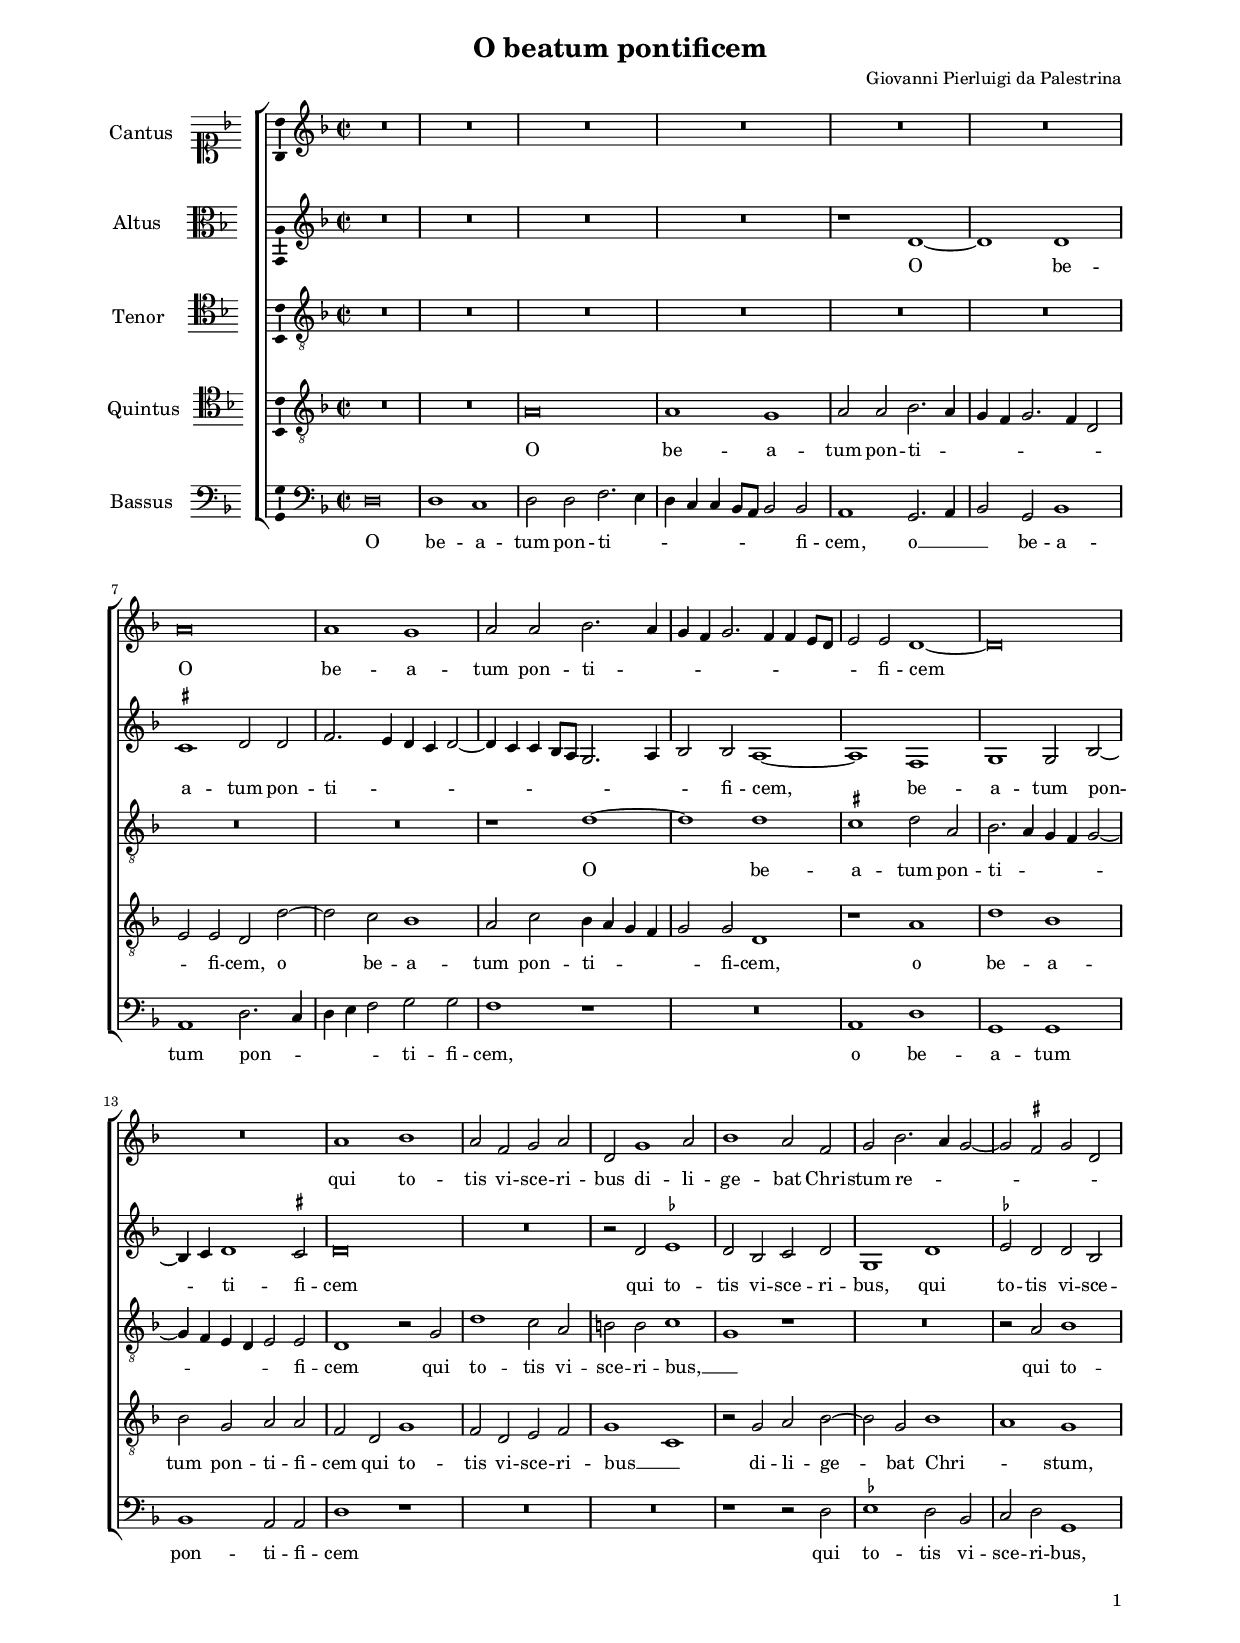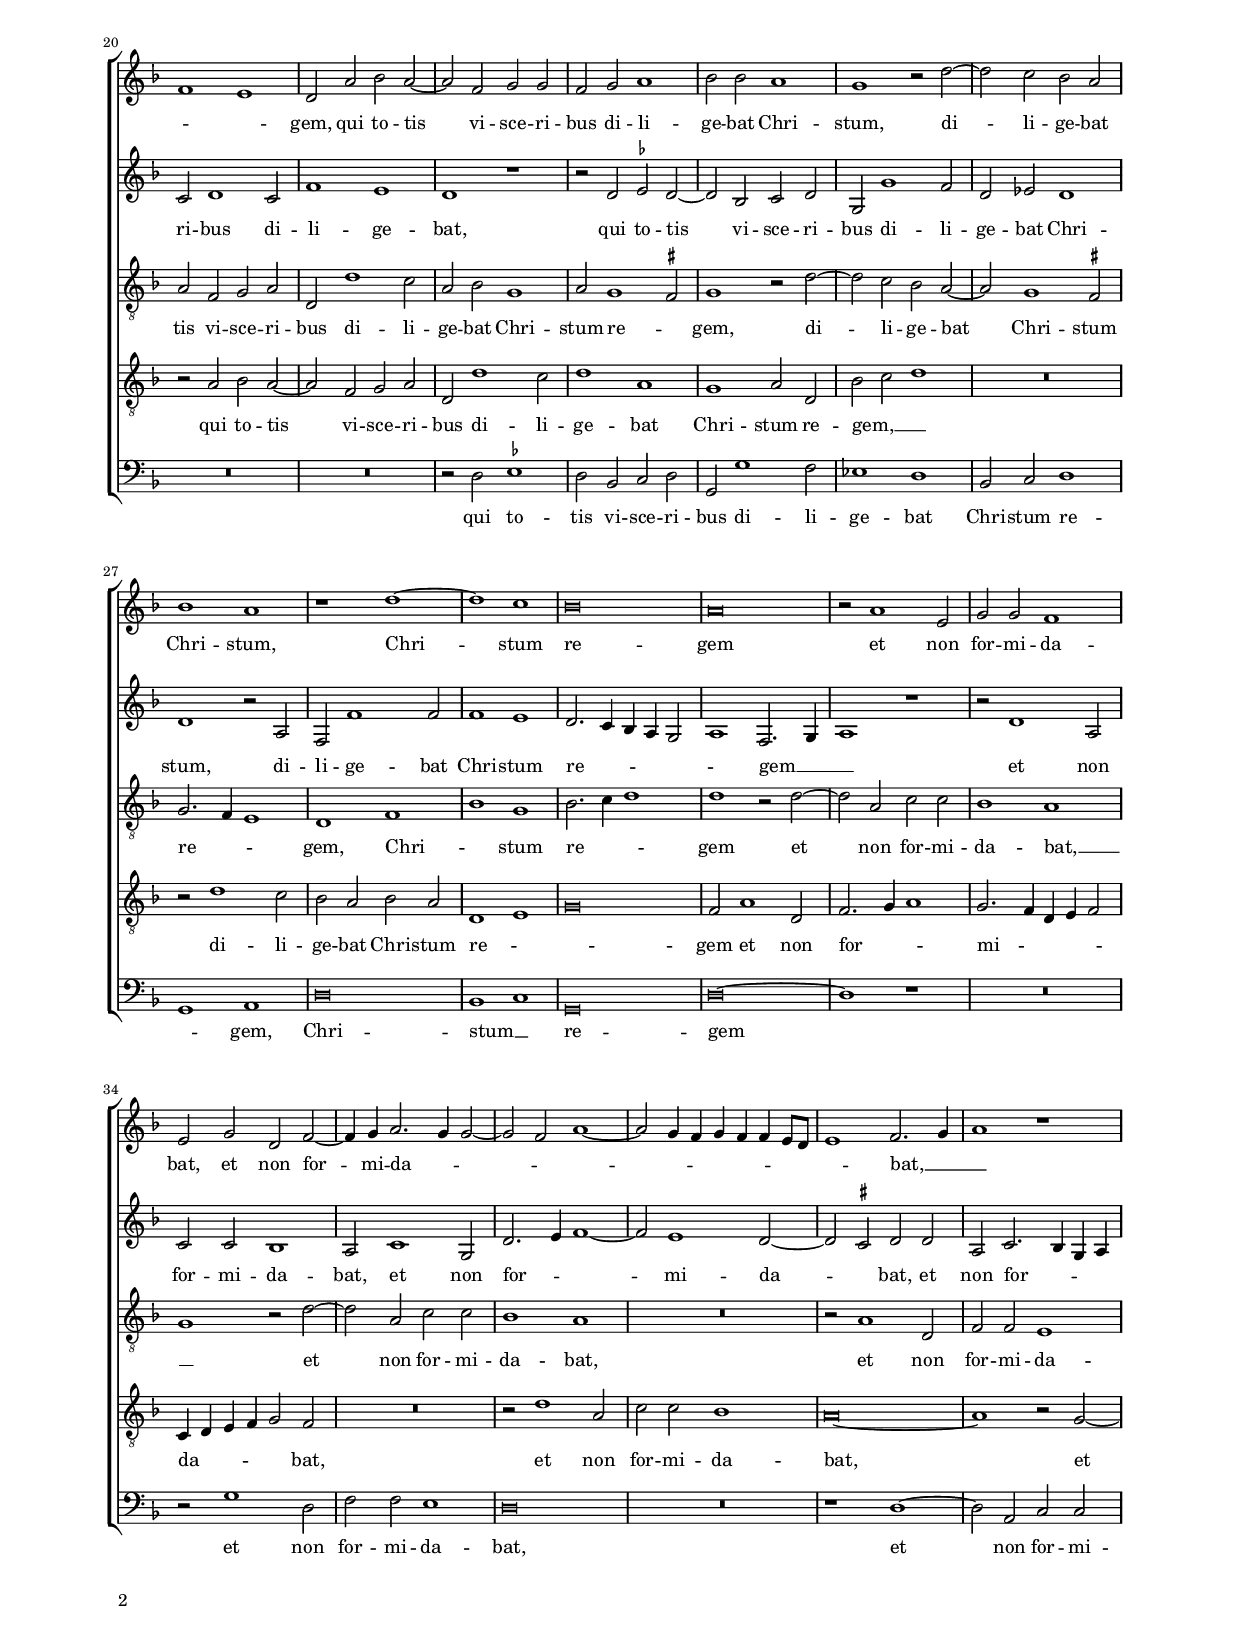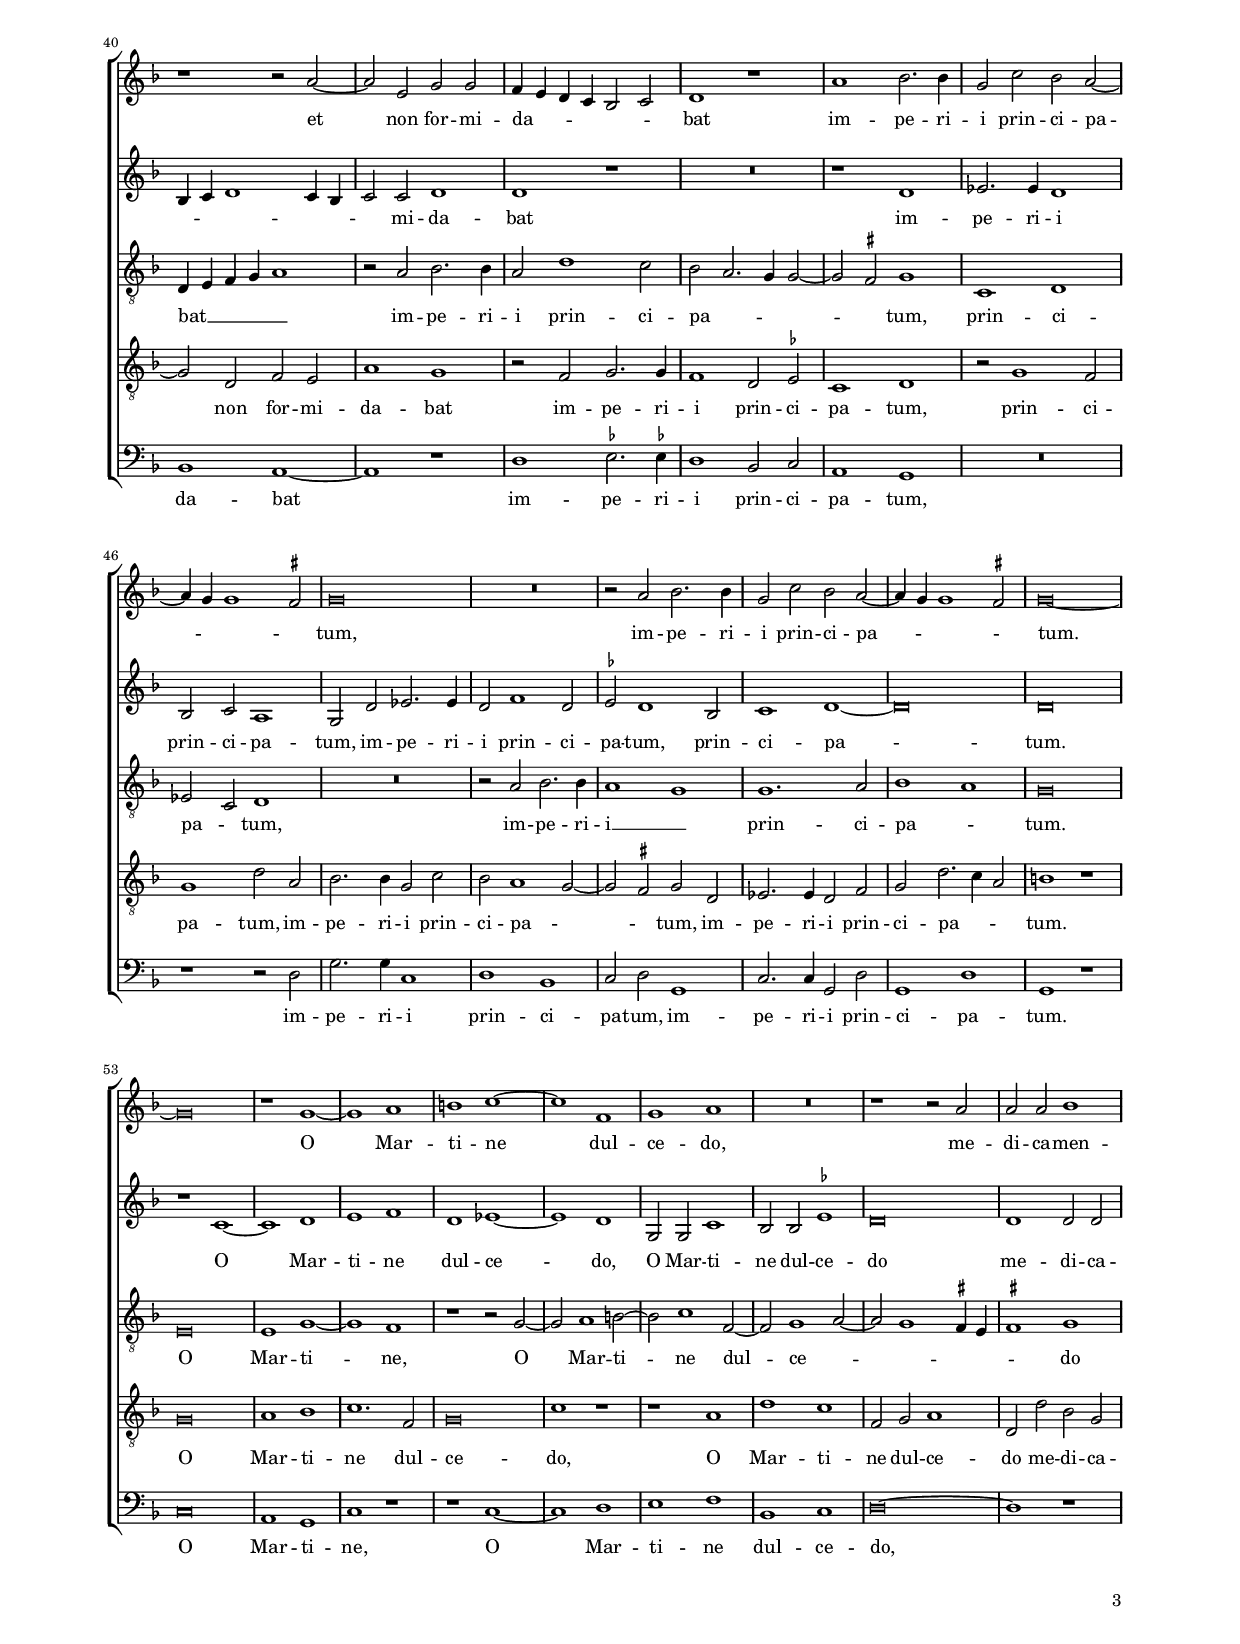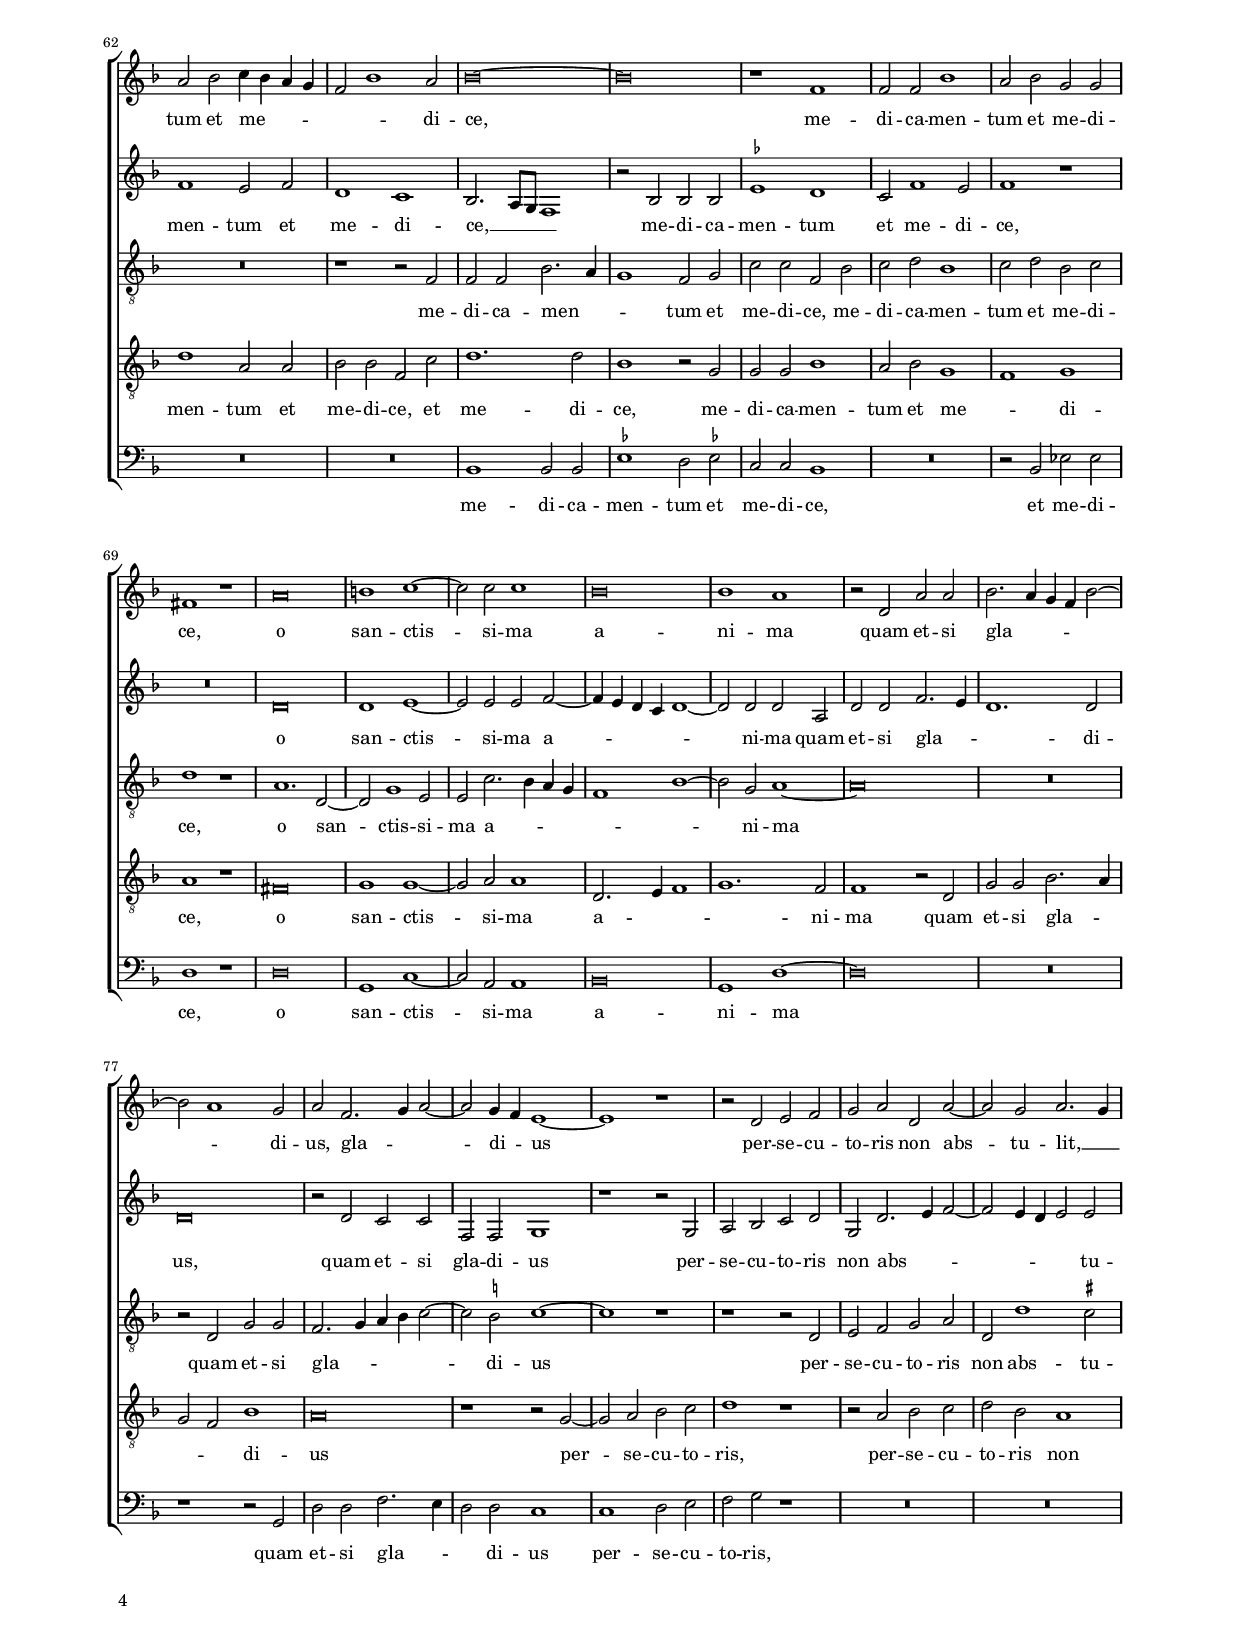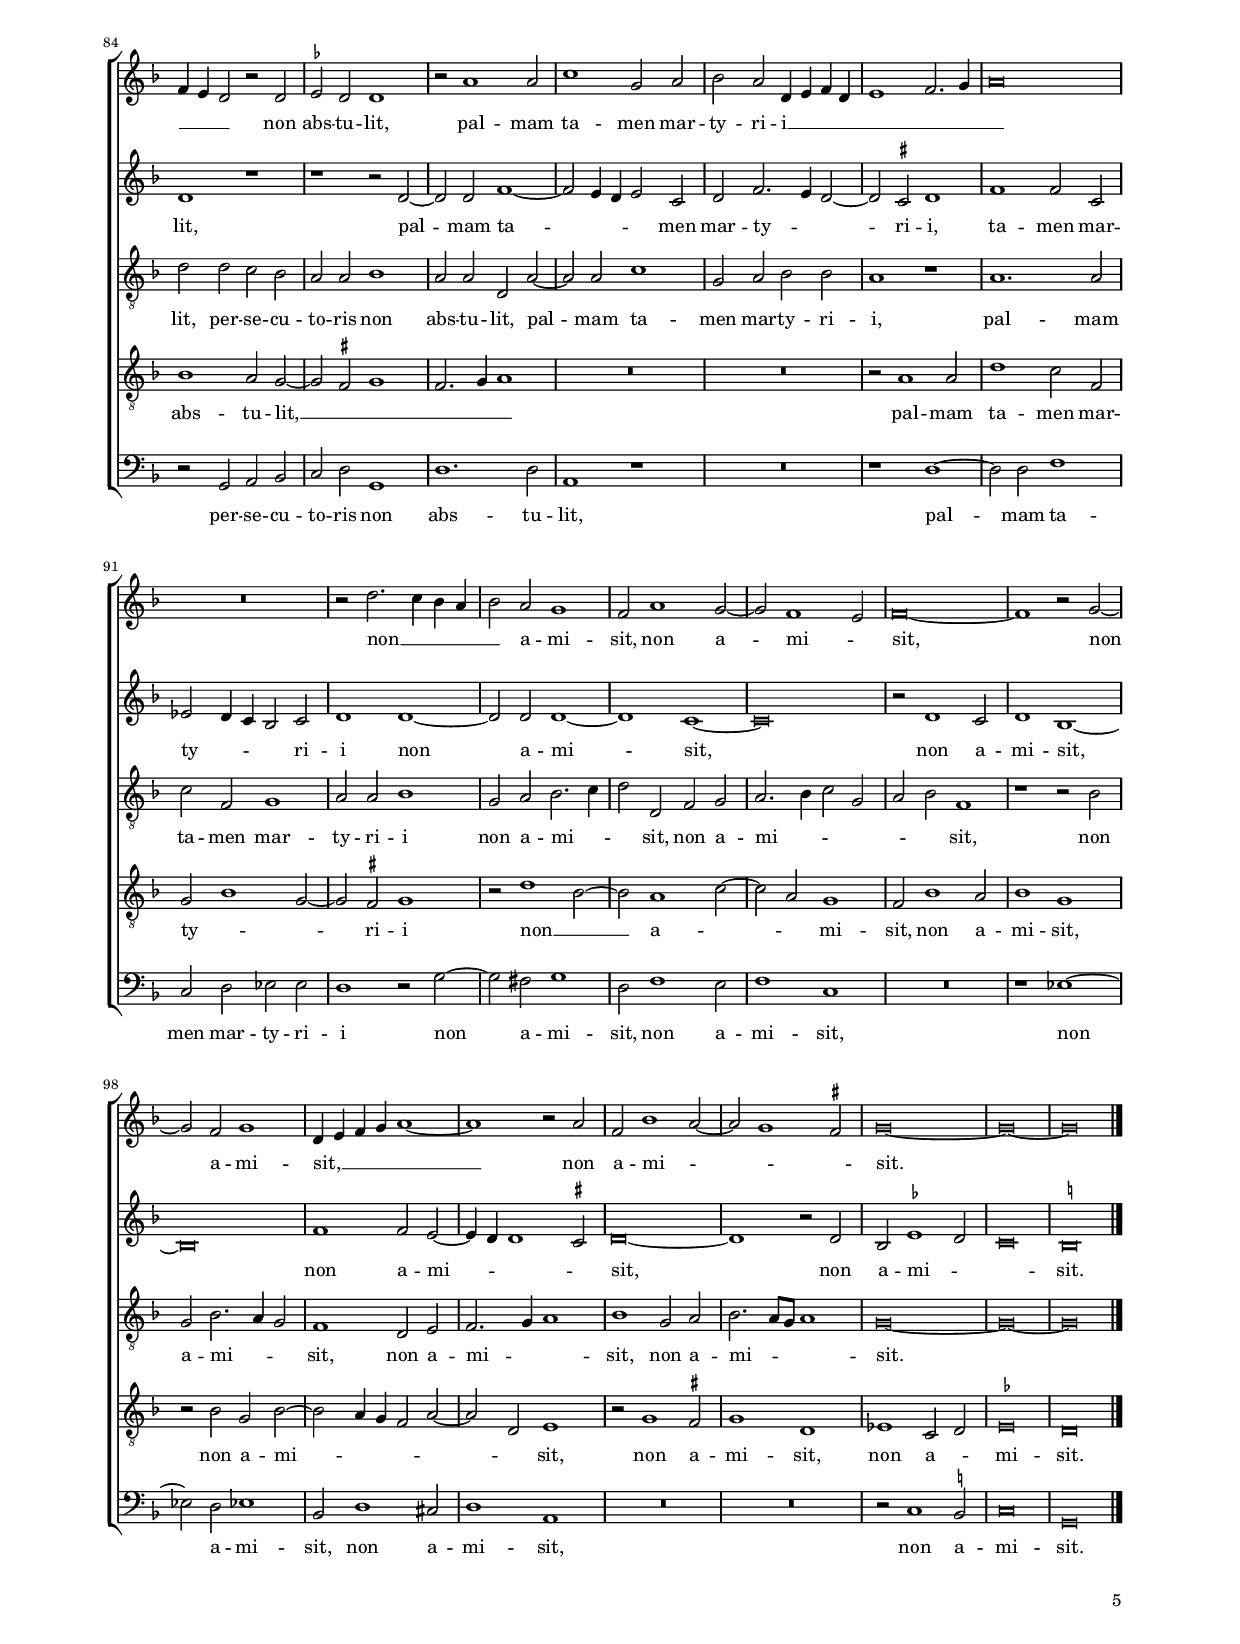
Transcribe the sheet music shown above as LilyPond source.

\header
{
  title="O beatum pontificem"
  composer="Giovanni Pierluigi da Palestrina"
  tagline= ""
}

\version "2.24.1"
\include "deutsch.ly"
#(set-global-staff-size 15)
% #(set-default-paper-size "letter")
#(ly:set-option 'point-and-click #f)


\paper
	{
	top-margin = 1.8 \cm
	bottom-margin = 1.2 \cm
	left-margin = 2 \cm
	right-margin = 2 \cm
	ragged-bottom = ##f
	ragged-last-bottom = ##f
	print-page-number = ##f
	system-system-spacing = #'((basic-distance . 16) (minimum-distance . 14) (padding . 5) (strechability . 150))
	oddFooterMarkup=\markup   \fill-line { "" \fromproperty #'page:page-number-string }
	evenFooterMarkup=\markup  \fill-line { \fromproperty #'page:page-number-string "" }
	last-bottom-spacing = #'((basic-distance . 12) (minimum-distance . 7) (padding . 4))
	systems-per-page = 3
	page-count = 5
%	min-systems-per-page = 3
	markup-system-spacing.basic-distance = #12
%	print-all-headers = ##t
%	print-first-page-number = ##t
%	first-page-number = 1
	}

	
global = {
	\key f \major
	\time 2/2 \set Score.measureLength = #(ly:make-moment 2/1)
	\skip 1*210 \bar "|."
	}

	ficta = { \once \set suggestAccidentals = ##t }

	forget = #(define-music-function (music) (ly:music?) #{
		\accidentalStyle forget
		$music
		\accidentalStyle default
		#})



incipitcantus = \markup { \score {
	{
	\set Staff.instrumentName = \markup { \fontsize #1 "Cantus" }
	\key f \major
	\clef soprano
	s4 \bar ""
	}
	\layout  {
	raggedright = ##t
	indent = 1.6 \cm
	line-width = 2.2\cm
	\context { \Staff \remove Time_signature_engraver }
	\override Staff.Clef.Y-extent = #'(0 . 0)
	}} \hspace #1 }

      
incipitaltus = \markup { \score {
	{
	\set Staff.instrumentName = \markup { \fontsize #1 "Altus" }
	\key f \major
	\clef alto
	s4 \bar ""
	}
	\layout  {
	raggedright = ##t
	indent = 1.6 \cm
	line-width = 2.2\cm
	\context { \Staff \remove Time_signature_engraver }
	\override Staff.Clef.Y-extent = #'(0 . 0)
	}} \hspace #1 }


incipittenor = \markup { \score {
	{
	\set Staff.instrumentName = \markup { \fontsize #1 "Tenor" }
	\key f \major
	\clef tenor
	s4 \bar ""
	}
	\layout  {
	raggedright = ##t
	indent = 1.6 \cm
	line-width = 2.2\cm
	\context { \Staff \remove Time_signature_engraver }
	\override Staff.Clef.Y-extent = #'(0 . 0)
	}} \hspace #1 }
      
      
incipitquintus = \markup { \score {
	{
	\set Staff.instrumentName = \markup { \fontsize #1 "Quintus" }
	\key f \major
	\clef tenor
	s4 \bar ""
	}
	\layout  {
	raggedright = ##t
	indent = 1.6 \cm
	line-width = 2.2\cm
	\context { \Staff \remove Time_signature_engraver }
	\override Staff.Clef.Y-extent = #'(0 . 0)
	}} \hspace #1 }
      
      
incipitbassus = \markup { \score {
	{
	\set Staff.instrumentName = \markup { \fontsize #1 "Bassus" }
	\key f \major
	\clef bass
	s4 \bar ""
	}
	\layout  {
	raggedright = ##t
	indent = 1.6 \cm
	line-width = 2.2\cm
	\context { \Staff \remove Time_signature_engraver }
	\override Staff.Clef.Y-extent = #'(0 . 0)
	}} \hspace #1 }


cantus =  \relative c''
	{
	R\breve
	R\breve
	R\breve
	R\breve
%5
	R\breve |
	R\breve
	a\breve
	a1 g
	a2 a b2. a4
%10
	g4 f g2. f4 f e8 d |
	e2 e d1~
	d\breve
	R\breve
	a'1 b
%15
	a2 f g a |
	d,2 g1 a2
	b1 a2 f
	g2 b2. a4 g2~
	g2 \ficta fis g d
%20
	f1 e |
	d2 a' b a~
	a2 f g g
	f2 g a1
	b2 b a1
%25
	g1 r2 d'~ |
	d2 c b a
	b1 a
	r1 d~
	d1 c
%30
	b\breve |
	a\breve
	r2 a1 e2
	g2 g f1
	e2 g d f~
%35
	f4 g a2. g4 g2~ |
	g2 f a1~
	a2 g4 f g f f e8 d
	e1 f2. g4
	a1 r
%40
	r1 r2 a~ |
	a2 e g g
	f4 e d c b2 c
	d1 r
	a'1 b2. b4
%45
	g2 c b a~ |
	a4 g g1 \ficta fis2
	g\breve
	R\breve
	r2 a b2. b4
%50
	g2 c b a~ |
	a4 g g1 \ficta fis2
	g\breve~
	g\breve
	r1 g~
%55
	g1 a |
	h1 c~
	c1 f,
	g1 a
	R\breve
%60
	r1 r2 a |
	a2 a b1
	a2 b c4 b a g
	f2 b1 a2
	b\breve~
%65
	b\breve |
	r1 f
	f2 f b1
	a2 b g g
	fis1 r
%70
	a\breve |
	h1 c~
	c2 c c1
	b\breve
	b1 a
%75
	r2 d, a' a |
	b2. a4 g f b2~
	b2 a1 g2
	a2 f2. g4 a2~
	a2 g4 f e1~
%80
	e1 r |
	r2 d e f
	g2 a d, a'~
	a2 g a2. g4
	f4 e d2 r d
%85
	\ficta es2 d d1 |
	r2 a'1 a2
	c1 g2 a
	b2 a d,4 e f d
	e1 f2. g4
%90
	a\breve |
	R\breve
	r2 d2. c4 b a
	b2 a g1
	f2 a1 g2~
%95
	g2 f1 e2 |
	f\breve~
	f1 r2 g~
	g2 f g1
	d4 e f g a1~
%100
	a1 r2 a |
	f2 b1 a2~
	a2 g1 \ficta fis2
	g\breve~
	g\breve~
%105
	g\breve |
	}


altus =  \relative c'
	{
	R\breve
	R\breve
	R\breve
	R\breve
%5
	r1 d~ |
	d1 d
	\ficta cis1 d2 d
	f2. e4 d c d2~
	d4 c c b8 a g2. a4
%10
	b2 b a1~ |
	a1 f
	g1 g2 b~
	b4 c d1 \ficta cis2
	d\breve
%15
	R\breve |
	r2 d \ficta es1
	d2 b c d
	g,1 d'
	\ficta es2 d d b
%20
	c2 d1 c2 |
	f1 e
	d1 r
	r2 d \ficta es d~
	d2 b c d
%25
	g,2 g'1 f2 |
	d2 es d1
	d1 r2 a
	f2 f'1 f2
	f1 e
%30
	d2. c4 b a g2 |
	a1 f2. g4
	a1 r
	r2 d1 a2
	c2 c b1
%35
	a2 c1 g2 |
	d'2. e4 f1~
	f2 e1 d2~
	d2 \ficta cis d d
	a2 c2. b4 g a
%40
	b4 c d1 c4 b |
	c2 c d1
	d1 r
	R\breve
	r1 d
%45
	es2. es4 d1 |
	b2 c a1
	g2 d' es2. es4
	d2 f1 d2
	\ficta es2 d1 b2
%50
	c1 d~ |
	d\breve
	d\breve
	r1 c~
	c1 d
%55
	e1 f |
	d1 es~
	es1 d
	g,2 g c1
	b2 b \ficta es1
%60
	d\breve |
	d1 d2 d
	f1 e2 f
	d1 c
	b2. a8 g f1
%65
	r2 b b b |
	\ficta es1 d
	c2 f1 e2
	f1 r
	R\breve
%70
	d\breve |
	d1 e~
	e2 e e f~
	f4 e d c d1~
	d2 d d a
%75
	d2 d f2. e4 |
	d1. d2
	d\breve
	r2 d c c
	f,2 f g1
%80
	r1 r2 g |
	a2 b c d
	g,2 d'2. e4 f2~
	f2 e4 d e2 e
	d1 r
%85
	r1 r2 d~ |
	d2 d f1~
	f2 e4 d e2 c
	d2 f2. e4 d2~
	d2 \ficta cis d1
%90
	f1 f2 c |
	es2 d4 c b2 c
	d1 d~
	d2 d d1~
	d1 c~
%95
	c\breve |
	r2 d1 c2
	d1 b~
	b\breve
	f'1 f2 e~
%100
	e4 d d1 \ficta cis2 |
	d\breve~
	d1 r2 d
	b2 \ficta es1 d2
	c\breve
%105
	\ficta h\breve |
	}


tenor =  \relative c'
	{
	R\breve
	R\breve
	R\breve
	R\breve
%5
	R\breve |
	R\breve
	R\breve
	R\breve
	r1 d~
%10
	d1 d |
	\ficta cis1 d2 a
	b2. a4 g f g2~
	g4 f e d e2 e
	d1 r2 g
%15
	d'1 c2 a |
	h2 h c1
	g1 r
	R\breve
	r2 a b1
%20
	a2 f g a |
	d,2 d'1 c2
	a2 b g1
	a2 g1 \ficta fis2
	g1 r2 d'~
%25
	d2 c b a~ |
	a2 g1 \ficta fis2
	g2. f4 e1
	d1 f
	b1 g
%30
	b2. c4 d1 |
	d1 r2 d~
	d2 a c c
	b1 a
	g1 r2 d'~
%35
	d2 a c c |
	b1 a
	R\breve
	r2 a1 d,2
	f2 f e1
%40
	d4 e f g a1 |
	r2 a b2. b4
	a2 d1 c2
	b2 a2. g4 g2~
	g2 \ficta fis g1
%45
	c,1 d |
	es2 c d1
	R\breve
	r2 a' b2. b4
	a1 g
%50
	g1. a2 |
	b1 a
	g\breve
	e\breve
	e1 g~
%55
	g1 f |
	r1 r2 g~
	g2 a1 h2~
	h2 c1 f,2~
	f2 g1 a2~
%60
	a2 g1 \ficta fis4 e |
	\ficta fis1 g
	R\breve
	r1 r2 f
	f2 f b2. a4
%65
	g1 f2 g |
	c2 c f, b |
	c2 d b1
	c2 d b c
	d1 r
%70
	a1. d,2~ |
	d2 g1 e2
	e2 c'2. b4 a g
	f1 b~
	b2 g a1~
%75
	a\breve |
	R\breve
	r2 d, g g
	f2. g4 a b c2~
	c2 \ficta h c1~
%80
	c1 r |
	r1 r2 d,
	e2 f g a
	d,2 d'1 \ficta cis2
	d2 d c b
%85
	a2 a b1 |
	a2 a d, a'~
	a2 a c1
	g2 a b b
	a1 r
%90
	a1. a2 |
	c2 f, g1
	a2 a b1
	g2 a b2. c4
	d2 d, f g
%95
	a2. b4 c2 g |
	a2 b f1
	r1 r2 b
	g2 b2. a4 g2
	f1 d2 e
%100
	f2. g4 a1 |
	b1 g2 a
	b2. a8 g a1
	g\breve~
	g\breve~
%105
	g\breve |
	}


quintus  =  \relative c'
	{
	R\breve
	R\breve
	a\breve
	a1 g
%5
	a2 a b2. a4 |
	g4 f g2. f4 d2
	e2 e d d'~
	d2 c b1
	a2 c b4 a g f
%10
	g2 g d1 |
	r1 a'
	d1 b
	b2 g a a
	f2 d g1
%15
	f2 d e f |
	g1 c,
	r2 g' a b~
	b2 g b1
	a1 g
%20
	r2 a b a~ |
	a2 f g a
	d,2 d'1 c2
	d1 a
	g1 a2 d,
%25
	b'2 c d1 |
	R\breve
	r2 d1 c2
	b2 a b a
	d,1 e
%30
	g\breve |
	f2 a1 d,2
	f2. g4 a1
	g2. f4 d e f2
	c4 d e f g2 f
%35
	R\breve |
	r2 d'1 a2
	c2 c b1
	a\breve~
	a1 r2 g~
%40
	g2 d f e |
	a1 g
	r2 f g2. g4
	f1 d2 \ficta es
	c1 d
%45
	r2 g1 f2 |
	g1 d'2 a
	b2. b4 g2 c
	b2 a1 g2~
	g2 \ficta fis g d
%50
	es2. es4 d2 f |
	g2 d'2. c4 a2
	h1 r
	g\breve
	a1 b
%55
	c1. f,2 |
	g\breve
	c1 r
	r1 a
	d1 c
%60
	f,2 g a1 |
	d,2 d' b g
	d'1 a2 a
	b2 b f c'
	d1. d2
%65
	b1 r2 g |
	g2 g b1
	a2 b g1
	f1 g
	a1 r
%70
	fis\breve |
	g1 g~
	g2 a a1
	d,2. e4 f1
	g1. f2
%75
	f1 r2 d |
	g2 g b2. a4
	g2 f b1
	a\breve
	r1 r2 g~
%80
	g2 a b c |
	d1 r
	r2 a b c
	d2 b a1
	b1 a2 g~
%85
	g2 \ficta fis g1 |
	f2. g4 a1
	R\breve
	R\breve
	r2 a1 a2
%90
	d1 c2 f, |
	g2 b1 g2~
	g2 \ficta fis g1
	r2 d'1 b2~
	b2 a1 c2~
%95
	c2 a g1 |
	f2 b1 a2
	b1 g
	r2 b g b~
	b2 a4 g f2 a~
%100
	a2 d, e1 |
	r2 g1 \ficta fis2
	g1 d
	es1 c2 d
	\ficta es\breve
%105
	d\breve |
	}


bassus  =  \relative c
	{
	d\breve
	d1 c
	d2 d f2. e4
	d4 c c b8 a b2 b
%5
	a1 g2. a4 |
	b2 g b1
	a1 d2. c4
	d4 e f2 g g
	f1 r
%10
	R\breve |
	a,1 d
	g,1 g
	b1 a2 a
	d1 r
%15
	R\breve |
	R\breve
	r1 r2 d
	\ficta es1 d2 b
	c2 d g,1
%20
	R\breve |
	R\breve
	r2 d' \ficta es1
	d2 b c d
	g,2 g'1 f2
%25
	es1 d |
	b2 c d1
	g,1 a
	d\breve
	b1 c
%30
	g\breve |
	d'\breve~
	d1 r
	R\breve
	r2 g1 d2
%35
	f2 f e1 |
	d\breve
	R\breve
	r1 d~
	d2 a c c
%40
	b1 a~ |
	a1 r
	d1 \ficta es2. \ficta es!4
	d1 b2 c
	a1 g
%45
	R\breve |
	r1 r2 d'
	g2. g4 c,1
	d1 b
	c2 d g,1
%50
	c2. c4 g2 d' |
	g,1 d'
	g,1 r
	c\breve
	a1 g
%55
	c1 r |
	r1 c~
	c1 d
	e1 f
	b,1 c
%60
	d\breve~ |
	d1 r
	R\breve
	R\breve
	b1 b2 b
%65
	\ficta es1 d2 \ficta es! |
	c2 c b1
	R\breve
	r2 b es es
	d1 r
%70
	d\breve |
	g,1 c~
	c2 a a1
	b\breve
	g1 d'~
%75
	d\breve |
	R\breve
	r1 r2 g,
	d'2 d f2. e4
	d2 d c1
%80
	c1 d2 e |
	f2 g r1
	R\breve
	R\breve
	r2 g, a b
%85
	c2 d g,1 |
	d'1. d2
	a1 r
	R\breve
	r1 d~
%90
	d2 d f1 |
	c2 d es es
	d1 r2 g~
	g2 fis g1
	d2 f1 e2
%95
	f1 c |
	R\breve
	r1 es~
	es2 d es1
	b2 d1 cis2
%100
	d1 a |
	R\breve
	R\breve
	r2 c1 \ficta h2
	c\breve
%105
	g\breve |
	}


lyricscantus = \lyricmode {
	O be -- a -- tum pon -- ti -- _ _ _ _ _ _ _ _ _ fi -- cem
	qui to -- tis vi -- sce -- ri -- bus di -- li -- ge -- bat Chri -- stum re -- _ _ _ _ _ _ _ gem,
	qui to -- tis vi -- sce -- ri -- bus di -- li -- ge -- bat Chri -- stum,
	di -- li -- ge -- bat Chri -- stum,
	Chri -- stum re -- gem
	et non for -- mi -- da -- bat,
	et non for -- mi -- da -- _ _ _ _ _ _ _ _ _ _ _ _ bat, __ _ _
	et non for -- mi -- da -- _ _ _ _ _ bat
	im -- pe -- ri -- i prin -- ci -- pa -- _ _ _ tum,
	im -- pe -- ri -- i prin -- ci -- pa -- _ _ _ tum.
	O Mar -- ti -- ne dul -- ce -- do,
	me -- di -- ca -- men -- tum et me -- _ _ _ _ _ di -- ce,
	me -- di -- ca -- men -- tum et me -- di -- ce,
	o san -- ctis -- si -- ma a -- ni -- ma
	quam et -- si gla -- _ _ _ _ _ di -- us,
	gla -- _ _ di -- _ us
	per -- se -- cu -- to -- ris non abs -- tu -- lit, __ _ _ _ _
	non abs -- tu -- lit,
	pal -- mam ta -- men mar -- ty -- ri -- i __ _ _ _ _ _ _ _ non __ _ _ _ _ a -- mi -- sit,
	non a -- mi -- _ sit,
	non a -- mi -- sit, __ _ _ _ _
	non a -- mi -- _ _ _ sit.
	}


lyricsaltus = \lyricmode {
	O be -- a -- tum pon -- ti -- _ _ _ _ _ _ _ _ _ _ _ fi -- cem,
	be -- a -- tum pon -- _ ti -- fi -- cem
	qui to -- tis vi -- sce -- ri -- bus,
	qui to -- tis vi -- sce -- ri -- bus di -- li -- ge -- bat,
	qui to -- tis vi -- sce -- ri -- bus di -- li -- ge -- bat Chri -- stum,
	di -- li -- ge -- bat Chri -- stum re -- _ _ _ _ _ gem __ _ _
	et non for -- mi -- da -- bat,
	et non for -- _ _ mi -- da -- _ bat,
	et non for -- _ _ _ _ _ _ _ _ _ mi -- da -- bat
	im -- pe -- ri -- i prin -- ci -- pa -- tum,
	im -- pe -- ri -- i prin -- ci -- pa -- tum,
	prin -- ci -- pa -- tum.
	O Mar -- ti -- ne dul -- ce -- do,
	O Mar -- ti -- ne dul -- ce -- do
	me -- di -- ca -- men -- tum et me -- di -- ce, __ _ _ _
	me -- di -- ca -- men -- tum et me -- di -- ce,
	o san -- ctis -- si -- ma a -- _ _ _ _ ni -- ma
	quam et -- si gla -- _ _ di -- us,
	quam et -- si gla -- di -- us
	per -- se -- cu -- to -- ris non abs -- _ _ _ _ _ tu -- lit,
	pal -- mam ta -- _ _ _ men mar -- ty -- _ _ ri -- i,
	ta -- men mar -- ty -- _ _ _ ri -- i non a -- mi -- sit,
	non a -- mi -- sit,
	non a -- mi -- _ _ _ sit,
	non a -- mi -- _ _ sit.
	}


lyricstenor = \lyricmode {
	O be -- a -- tum pon -- ti -- _ _ _ _ _ _ _ _ fi -- cem
	qui to -- tis vi -- sce -- ri -- bus, __ _
	qui to -- tis vi -- sce -- ri -- bus di -- li -- ge -- bat Chri -- stum re -- _ gem,
	di -- li -- ge -- bat Chri -- stum re -- _ _ gem,
	Chri -- _ stum re -- _ _ gem
	et non for -- mi -- da -- bat, __ _
	et non for -- mi -- da -- bat,
	et non for -- mi -- da -- bat __ _ _ _ _
	im -- pe -- ri -- i prin -- ci -- pa -- _ _ _ _ tum,
	prin -- ci -- pa -- _ tum,
	im -- pe -- ri -- i __ _ prin -- ci -- pa -- _ tum.
	O Mar -- ti -- ne,
	O Mar -- ti -- ne dul -- ce -- _ _ _ _ _ do
	me -- di -- ca -- men -- _ _ tum et me -- di -- ce,
	me -- di -- ca -- men -- tum et me -- di -- ce,
	o san -- ctis -- si -- ma a -- _ _ _ _ _ ni -- ma
	quam et -- si gla -- _ _ _ _ di -- us
	per -- se -- cu -- to -- ris non abs -- tu -- lit,
	per -- se -- cu -- to -- ris non abs -- tu -- lit,
	pal -- mam ta -- men mar -- ty -- ri -- i,
	pal -- mam ta -- men mar -- ty -- ri -- i
	non a -- mi -- _ _ sit,
	non a -- mi -- _ _ _ _ _ sit,
	non a -- mi -- _ _ sit,
	non a -- mi -- _ _ sit,
	non a -- mi -- _ _ _ sit.
	}


lyricsquintus = \lyricmode {
	O be -- a -- tum pon -- ti -- _ _ _ _ _ _ _ fi -- cem,
	o be -- a -- tum pon -- ti -- _ _ _ _ fi -- cem,
	o be -- a -- tum pon -- ti -- fi -- cem
	qui to -- tis vi -- sce -- ri -- bus __ _ di -- li -- ge -- bat Chri -- _ stum,
	qui to -- tis vi -- sce -- ri -- bus di -- li -- ge -- bat Chri -- stum re -- gem, __ _ _
	di -- li -- ge -- bat Chri -- stum re -- _ _ gem
	et non for -- _ _ mi -- _ _ _ _ da -- _ _ _ _ bat,
	et non for -- mi -- da -- bat,
	et non for -- mi -- da -- bat
	im -- pe -- ri -- i prin -- ci -- pa -- tum,
	prin -- ci -- pa -- tum,
	im -- pe -- ri -- i prin -- ci -- pa -- _ _ tum,
	im -- pe -- ri -- i prin -- ci -- pa -- _ _ tum.
	O Mar -- ti -- ne dul -- ce -- do,
	O Mar -- ti -- ne dul -- ce -- do
	me -- di -- ca -- men -- tum et me -- di -- ce,
	et me -- di -- ce,
	me -- di -- ca -- men -- tum et me -- _ di -- ce,
	o san -- ctis -- si -- ma a -- _ _ _ ni -- ma
	quam et -- si gla -- _ _ _ di -- us per -- se -- cu -- to -- ris,
	per -- se -- cu -- to -- ris non abs -- tu -- lit, __ _ _ _ _ _
	pal -- mam ta -- men mar -- ty -- _ _ ri -- i non __ _ a -- _ _ mi -- sit,
	non a -- mi -- sit,
	non a -- mi -- _ _ _ _ _ sit,
	non a -- mi -- sit,
	non a -- _ mi -- sit.
	}


lyricsbassus = \lyricmode {
	O be -- a -- tum pon -- ti -- _ _ _ _ _ _ _ fi -- cem,
	o __ _ _ be -- a -- tum pon -- _ _ _ _ ti -- fi -- cem,
	o be -- a -- tum pon -- ti -- fi -- cem
	qui to -- tis vi -- sce -- ri -- bus,
	qui to -- tis vi -- sce -- ri -- bus di -- li -- ge -- bat Chri -- stum re -- _ gem,
	Chri -- stum __ _ re -- gem
	et non for -- mi -- da -- bat,
	et non for -- mi -- da -- bat
	im -- pe -- ri -- i prin -- ci -- pa -- tum,
	im -- pe -- ri -- i prin -- ci -- pa -- tum,
	im -- pe -- ri -- i prin -- ci -- pa -- tum.
	O Mar -- ti -- ne,
	O Mar -- ti -- ne dul -- ce -- do,
	me -- di -- ca -- men -- tum et me -- di -- ce,
	et me -- di -- ce,
	o san -- ctis -- si -- ma a -- ni -- ma
	quam et -- si gla -- _ _ di -- us per -- se -- cu -- to -- ris,
	per -- se -- cu -- to -- ris non abs -- tu -- lit,
	pal -- mam ta -- men mar -- ty -- ri -- i non a -- mi -- sit,
	non a -- mi -- sit,
	non a -- mi -- sit,
	non a -- mi -- sit,
	non a -- mi -- sit.
	}


\score
{  
	\transpose c c {
	\new ChoirStaff \with { \override StaffGrouper.staff-staff-spacing.basic-distance = #12 }
	<<

	\new Staff << \global
	\new Voice="v1" {
		\set Staff.instrumentName=\incipitcantus
%		\set Staff.instrumentName= "S"
		\set Staff.midiInstrument = "reed organ"
		\clef violin
		\cantus }
	\new Lyrics \lyricsto "v1" {\lyricscantus }
	>>


	\new Staff << \global
	\new Voice="v2" {
		\set Staff.instrumentName=\incipitaltus
%		\set Staff.instrumentName= "A"
		\set Staff.midiInstrument = "reed organ"
		\clef violin 
		\altus}
	\new Lyrics \lyricsto "v2" {\lyricsaltus }
	>>


	\new Staff << \global
	\new Voice="v3" {
		\set Staff.instrumentName=\incipittenor
%		\set Staff.instrumentName= "T"
		\set Staff.midiInstrument = "reed organ"
		\clef "G_8"
		\tenor }
	\new Lyrics \lyricsto "v3" {\lyricstenor }
	>>


	\new Staff << \global
	\new Voice="v5" {
		\set Staff.instrumentName=\incipitquintus
%		\set Staff.instrumentName= "Q"
		\set Staff.midiInstrument = "reed organ"
		\clef "G_8"
		\quintus}
	\new Lyrics \lyricsto "v5" {\lyricsquintus }
	>>


	\new Staff << \global
	\new Voice="v4" {
		\set Staff.instrumentName=\incipitbassus
%		\set Staff.instrumentName= "B"
		\set Staff.midiInstrument = "reed organ"
		\clef bass 
		\bassus }
	\new Lyrics \lyricsto "v4" {\lyricsbassus}
	>>

	>>
	} % transpose

	\layout
	{
	indent = 2.5\cm
	\context { \Lyrics \override VerticalAxisGroup.nonstaff-relatedstaff-spacing.padding = #1.5 }
%	\context { \Lyrics \override LyricText.font-size = #1 }
	\context { \Staff \override TimeSignature.break-visibility = #end-of-line-invisible }
	\context { \Staff \consists Ambitus_engraver }
	\context { \Score \override BarNumber.padding = #2 }
	\context { \Voice \override NoteHead.style = #'baroque }
	}

\midi
	{
    	\tempo 2 = 90
	}

}


% EOF
